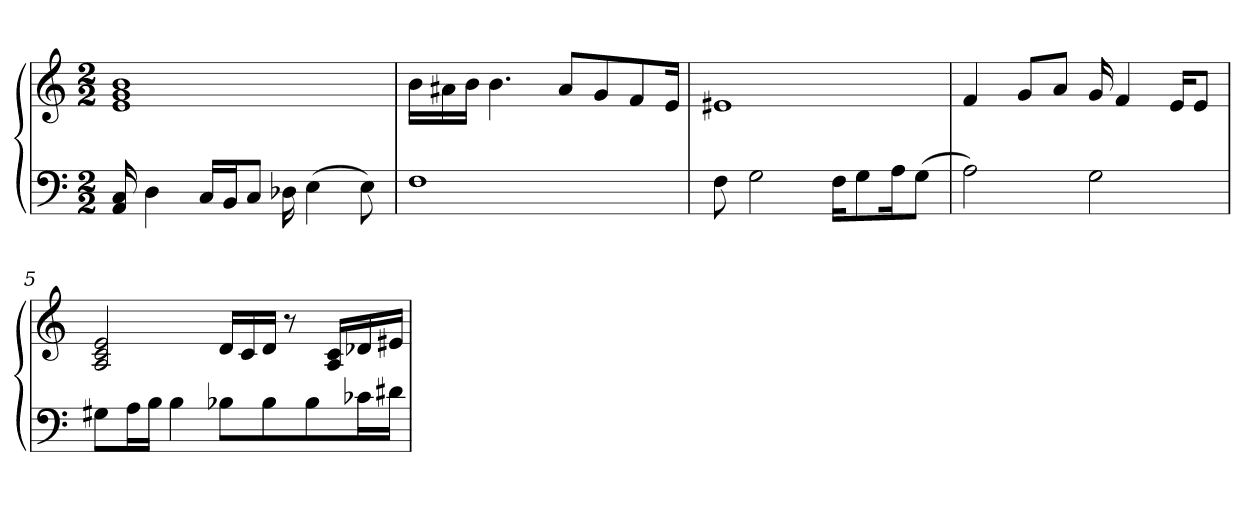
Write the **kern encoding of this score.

**kern	**kern
*part1	*part1
*staff2	*staff1
*clefF4	*clefG2
*k[]	*k[]
*M2/2	*M2/2
=1	=1
16AA 16C	1e 1g 1b
4D	.
16C/LL	.
16BB/J	.
8C/J	.
16D-X	.
(4E	.
8E)	.
=2	=2
1F	16b\LL
.	16a#X\
.	16b\JJ
.	4.b
.	8a#/L
.	8g/
.	8f/
.	16e/Jk
=3	=3
8F	1e#X
2G	.
16F\KL	.
8G\	.
16A\K	.
(8G\J	.
=4	=4
2A)	4f
.	8g/L
.	8a/J
2G	16g
.	4f
.	16e/KL
.	8e/J
=5	=5
8G#X\L	2A 2c 2e
16A\L	.
16B\JJ	.
4B	.
8B-X\L	16d/LL
.	16c/
8B-\	16d/JJ
.	8r
8B-\	.
.	16A/ 16c/LL
16c-X\L	16d-X/
16d#X\JJ	16e#X/JJ
=	=
*-	*-
